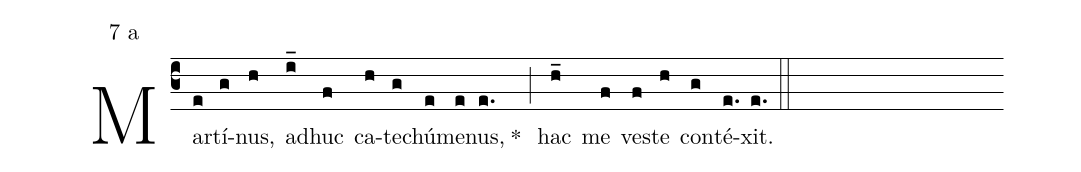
mode:7 a;
%%
(c3) Mar(e)tí(g)nus,(h) ad(i_)huc(f) ca(h)te(g)chú(e)me(e)nus,(e.) *()(;) hac(h_) me(f) ve(f)ste(h) con(g)té(e.)xit.(e.)  (::)
